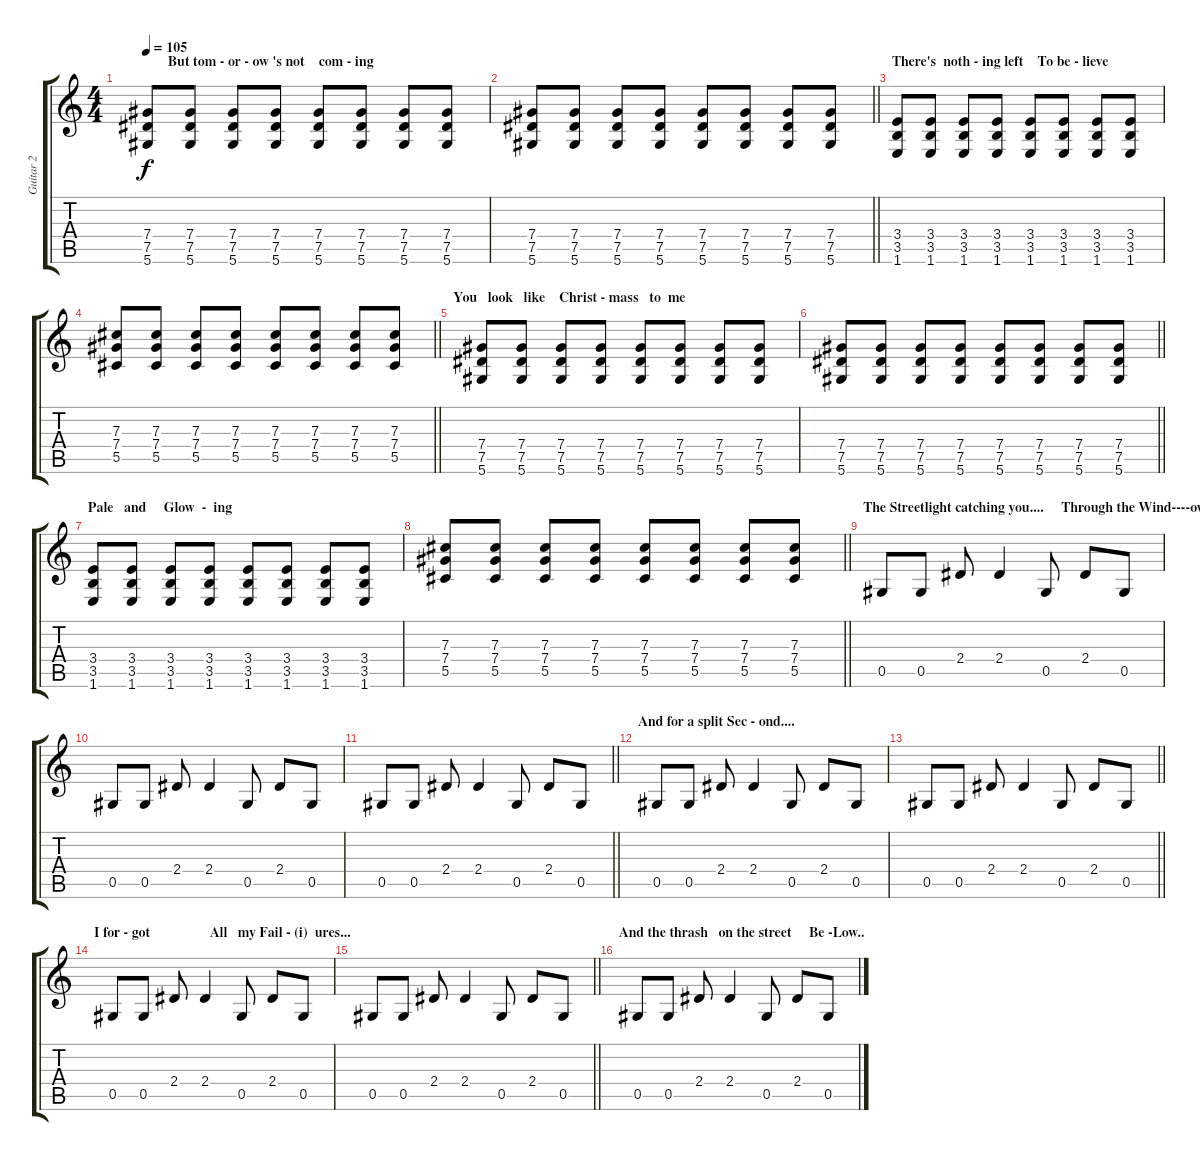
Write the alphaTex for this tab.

\track ("Guitar 2" "Guitar 2") {instrument distortionguitar}
\staff {score tabs}
\tuning (Eb4 Bb3 Gb3 Db3 Ab2 Eb2) {hide}
\ts (4 4)
\section ("" "              But tom - or - ow 's not    com - ing")
\tempo 105
\clef g2
\ks c
(7.4 7.5 5.6).8{dy f} (7.4 7.5 5.6).8 (7.4 7.5 5.6).8 (7.4 7.5 5.6).8 (7.4 7.5 5.6).8 (7.4 7.5 5.6).8 (7.4 7.5 5.6).8 (7.4 7.5 5.6).8 |
\barLineRight lightlight
(7.4 7.5 5.6).8 (7.4 7.5 5.6).8 (7.4 7.5 5.6).8 (7.4 7.5 5.6).8 (7.4 7.5 5.6).8 (7.4 7.5 5.6).8 (7.4 7.5 5.6).8 (7.4 7.5 5.6).8 |
\section ("" "There's  noth - ing left    To be - lieve")
(3.4 3.5 1.6).8 (3.4 3.5 1.6).8 (3.4 3.5 1.6).8 (3.4 3.5 1.6).8 (3.4 3.5 1.6).8 (3.4 3.5 1.6).8 (3.4 3.5 1.6).8 (3.4 3.5 1.6).8 |
\barLineRight lightlight
(7.3 7.4 5.5).8 (7.3 7.4 5.5).8 (7.3 7.4 5.5).8 (7.3 7.4 5.5).8 (7.3 7.4 5.5).8 (7.3 7.4 5.5).8 (7.3 7.4 5.5).8 (7.3 7.4 5.5).8 |
\section ("" "You   look   like    Christ - mass   to  me")
(7.4 7.5 5.6).8 (7.4 7.5 5.6).8 (7.4 7.5 5.6).8 (7.4 7.5 5.6).8 (7.4 7.5 5.6).8 (7.4 7.5 5.6).8 (7.4 7.5 5.6).8 (7.4 7.5 5.6).8 |
\barLineRight lightlight
(7.4 7.5 5.6).8 (7.4 7.5 5.6).8 (7.4 7.5 5.6).8 (7.4 7.5 5.6).8 (7.4 7.5 5.6).8 (7.4 7.5 5.6).8 (7.4 7.5 5.6).8 (7.4 7.5 5.6).8 |
\section ("" "Pale   and     Glow  -  ing")
(3.4 3.5 1.6).8 (3.4 3.5 1.6).8 (3.4 3.5 1.6).8 (3.4 3.5 1.6).8 (3.4 3.5 1.6).8 (3.4 3.5 1.6).8 (3.4 3.5 1.6).8 (3.4 3.5 1.6).8 |
\barLineRight lightlight
(7.3 7.4 5.5).8 (7.3 7.4 5.5).8 (7.3 7.4 5.5).8 (7.3 7.4 5.5).8 (7.3 7.4 5.5).8 (7.3 7.4 5.5).8 (7.3 7.4 5.5).8 (7.3 7.4 5.5).8 |
\section ("" "The Streetlight catching you....     Through the Wind----ow....")
0.5.8{volume 0 instrument electricguitarmuted} 0.5.8 2.4.8 2.4.4 0.5.8 2.4.8 0.5.8 |
0.5.8 0.5.8 2.4.8 2.4.4 0.5.8 2.4.8 0.5.8 |
\barLineRight lightlight
0.5.8 0.5.8 2.4.8 2.4.4 0.5.8 2.4.8 0.5.8 |
\section ("" "And for a split Sec - ond....")
0.5.8 0.5.8 2.4.8 2.4.4 0.5.8 2.4.8 0.5.8 |
\barLineRight lightlight
0.5.8 0.5.8 2.4.8 2.4.4 0.5.8 2.4.8 0.5.8 |
\section ("" "I for - got                 All   my Fail - (i)  ures...")
0.5.8 0.5.8 2.4.8 2.4.4 0.5.8 2.4.8 0.5.8 |
\barLineRight lightlight
0.5.8 0.5.8 2.4.8 2.4.4 0.5.8 2.4.8 0.5.8 |
\section ("" "And the thrash   on the street     Be -Low..")
0.5.8 0.5.8 2.4.8 2.4.4 0.5.8 2.4.8 0.5.8
